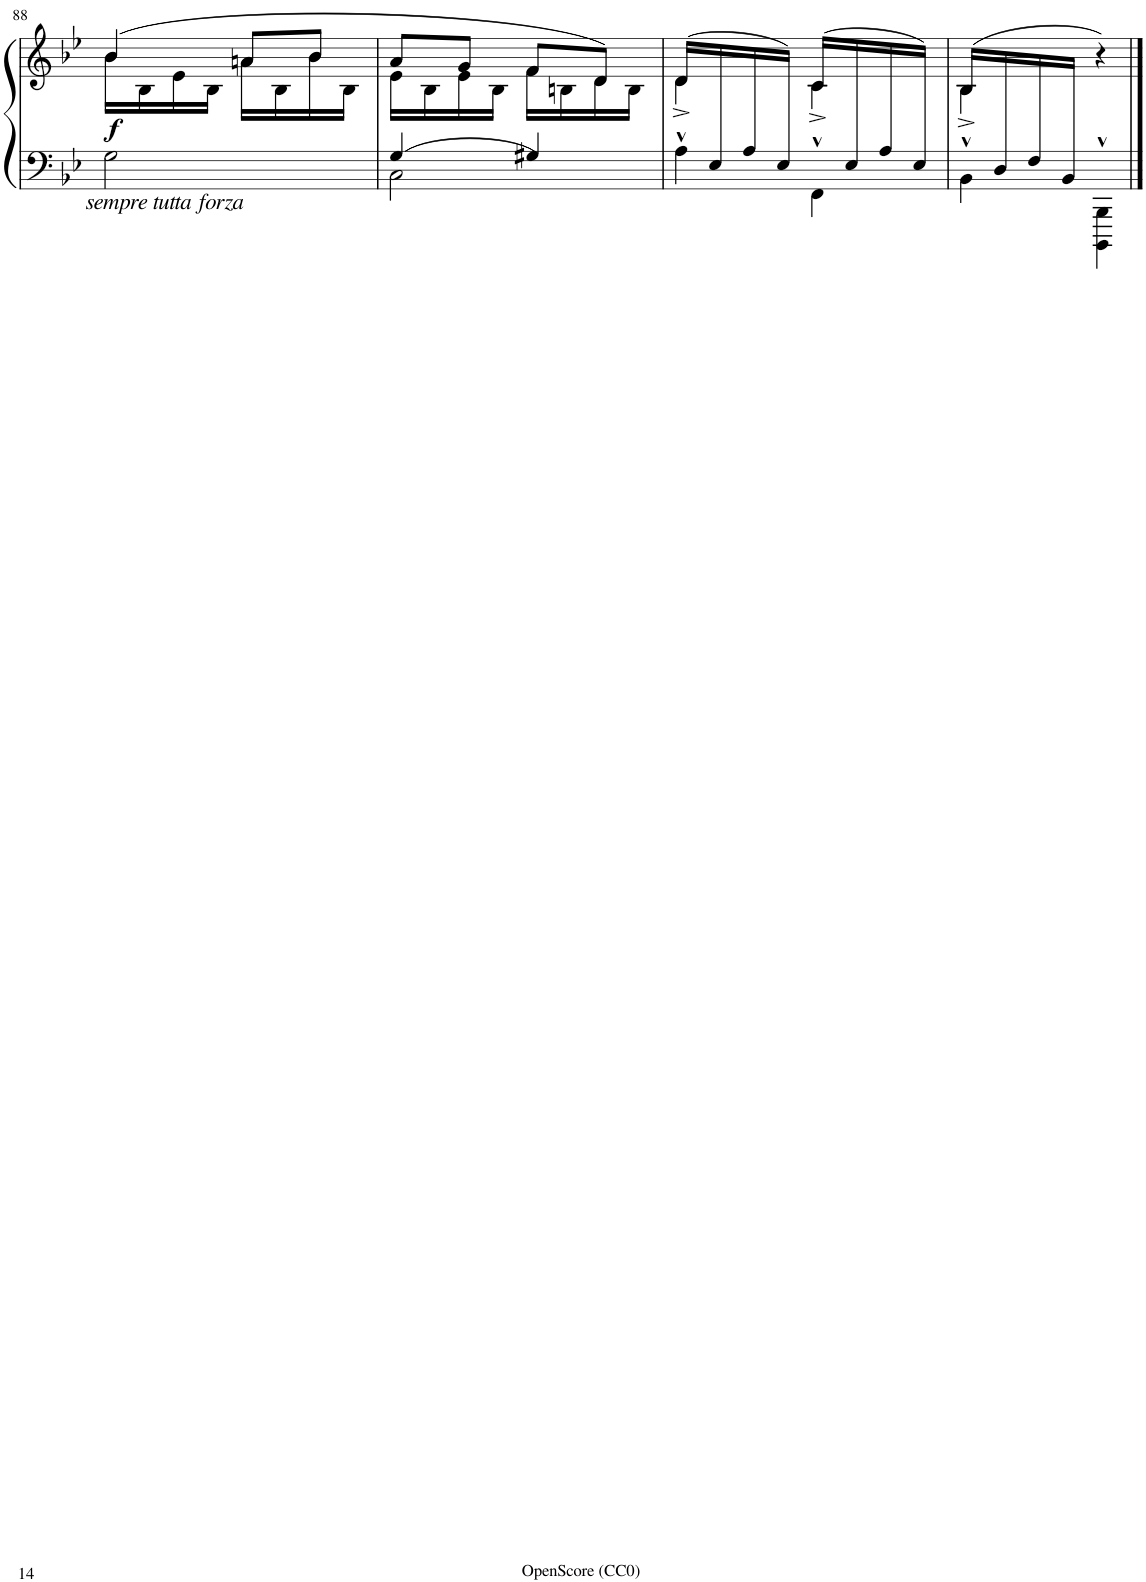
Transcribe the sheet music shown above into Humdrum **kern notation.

**kern	**kern	**dynam	**kern
*part2	*part2	*part2	*part1
*staff3	*staff2	*staff2/3	*staff1
*I"Piano	*	*	*I"Voice
*I'Pno	*	*	*
!!LO:PB:g=z
*clefF4	*clefG2	*	*clefG2
*k[b-e-]	*k[b-e-]	*	*k[b-e-]
*M2/4	*M2/4	*	*M2/4
=88	=88	=88	=88
*	*^	*	*
!LO:TX:b:i:t=sempre tutta forza	!	!	!	!
!	!	!	!LO:DY:b	!
2G\	(4b-/	16b-\LL	f	2r
.	.	16B-\	.	.
.	.	16e-\	.	.
.	.	16B-\JJ	.	.
.	8an/L	16a\LL	.	.
.	.	16B-\	.	.
.	8b-/J	16b-\	.	.
.	.	16B-\JJ	.	.
=89	=89	=89	=89	=89
*^	*	*	*	*
4G/	2C\	8a/L	16e-\LL	.	2r
.	.	.	16B-\	.	.
.	.	8g/J	16e-\	.	.
.	.	.	16B-\JJ	.	.
4G#X/	.	8f/L	16f\LL	.	.
.	.	.	16Bn\	.	.
.	.	8d/J)	16d\	.	.
.	.	.	16B\JJ	.	.
=90	=90	=90	=90	=90	=90
16ryy	4A^^\	(16d^</LL	4d\	.	2r
16E-/	.	8.ryy	.	.	.
16A/	.	.	.	.	.
16E-/JJ)	.	.	.	.	.
16ryy	4FF^^\	(16c^</LL	4c\	.	.
16E-/	.	8.ryy	.	.	.
16A/	.	.	.	.	.
16E-/JJ)	.	.	.	.	.
=91	=91	=91	=91	=91	=91
16ryy	4BB-^^\	(16B-^</LL	4B-\	.	2r
16D/	.	8.ryy	.	.	.
16F/	.	.	.	.	.
16BB-/JJ	.	.	.	.	.
4ryy	4BBBB-\^^ 4BBB-\^^	4r)	4ryy	.	.
*v	*v	*	*	*	*
*	*v	*v	*	*
==	==	==	==
*-	*-	*-	*-
